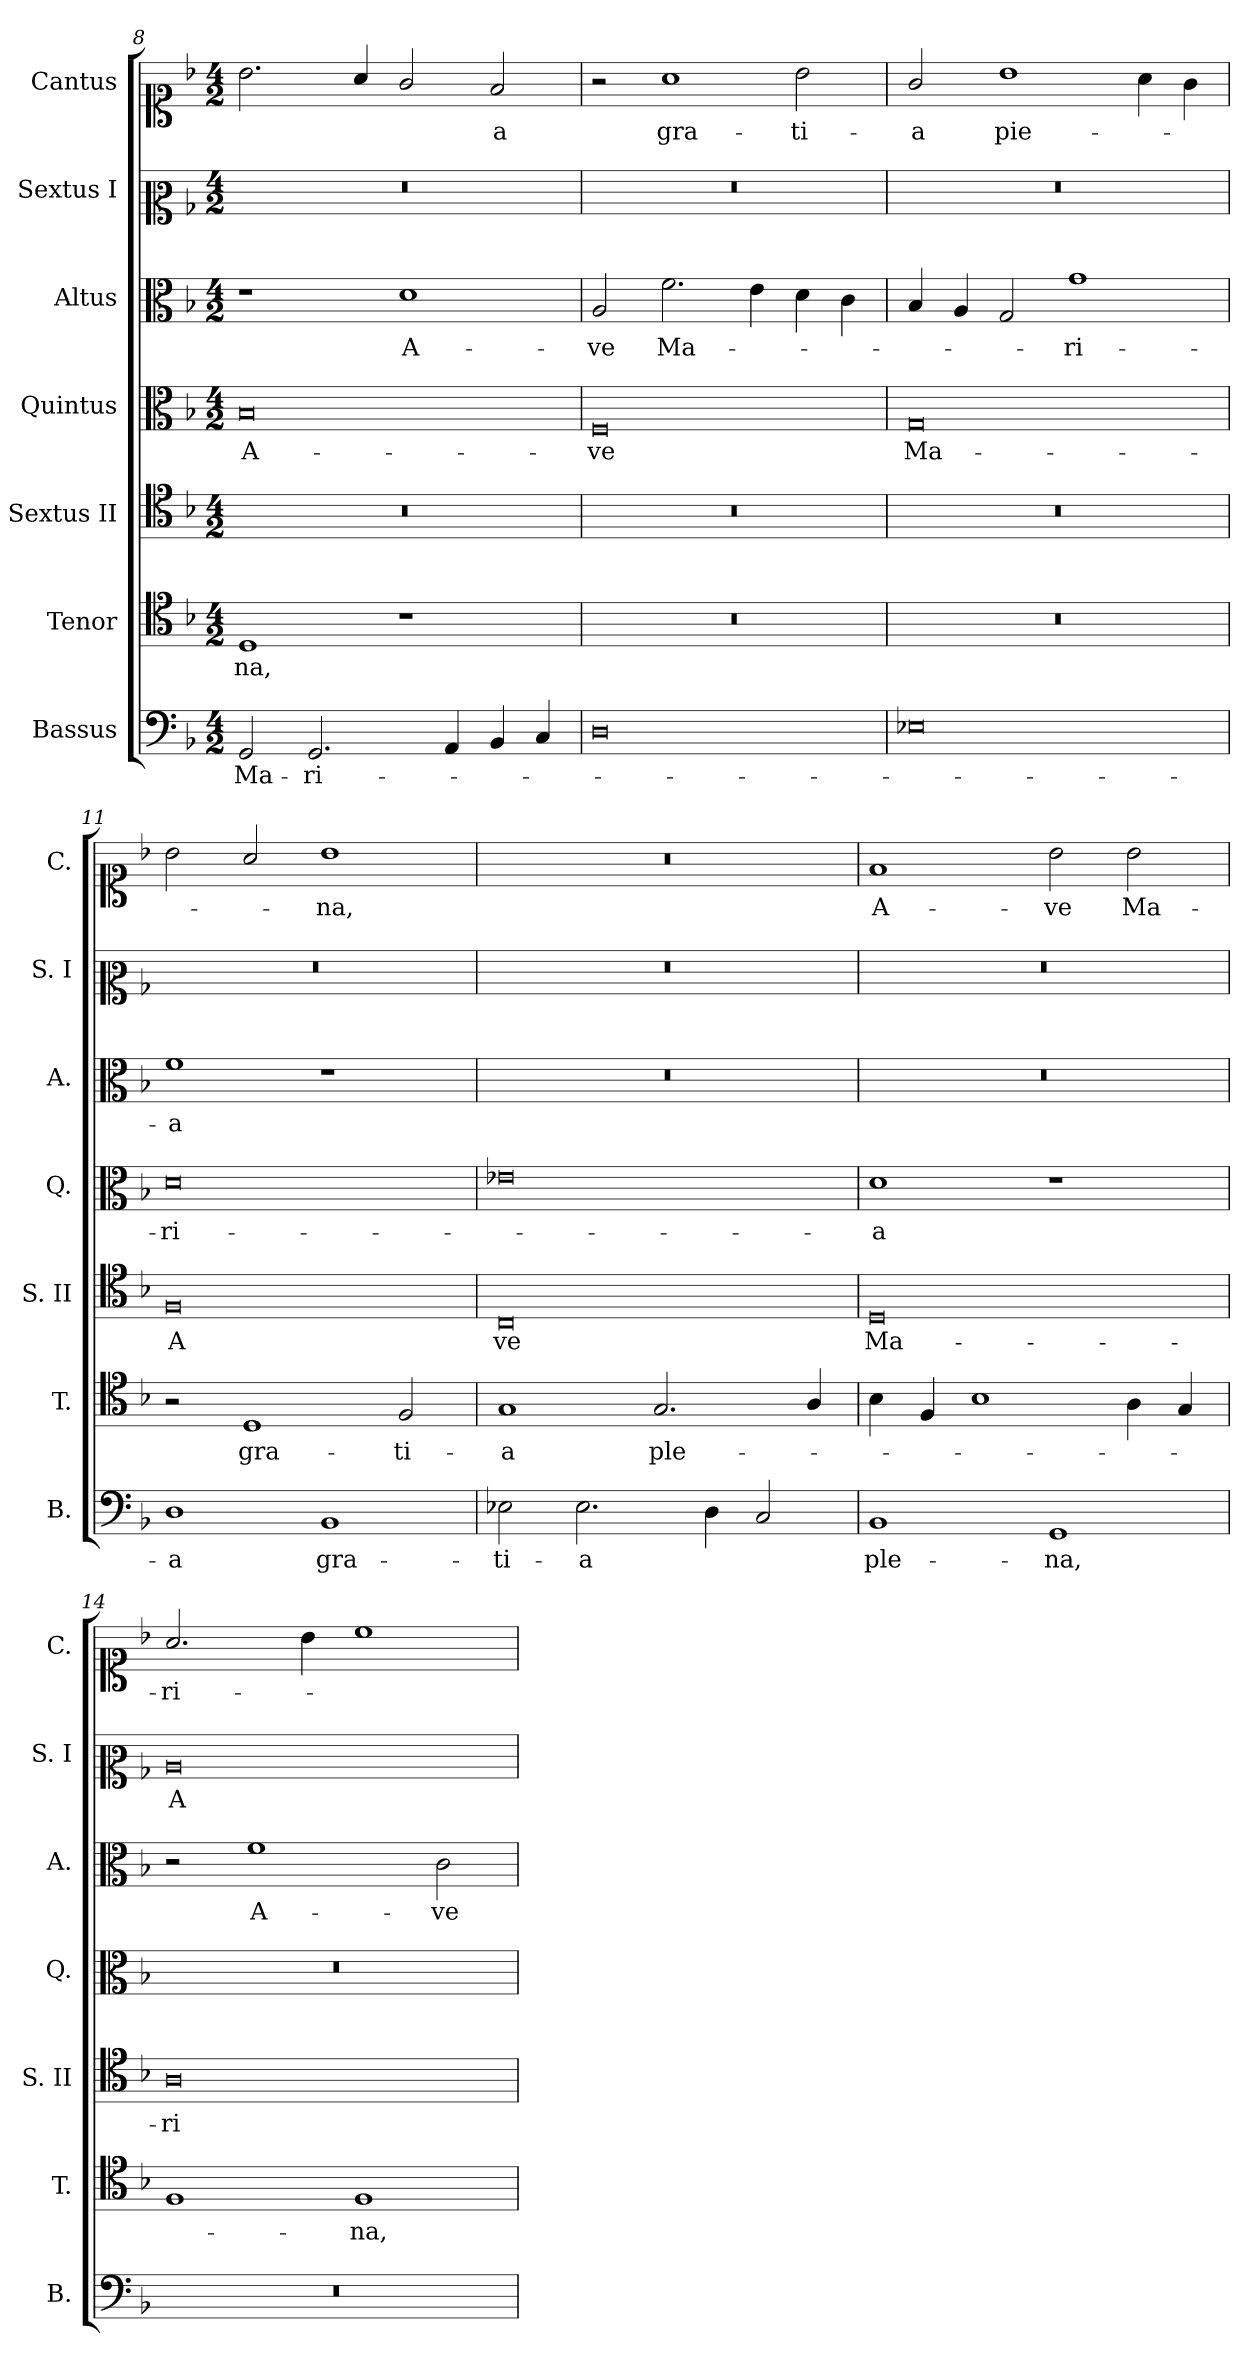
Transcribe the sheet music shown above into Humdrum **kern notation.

**kern	**text	**kern	**text	**kern	**text	**kern	**text	**kern	**text	**kern	**text	**kern	**text
*part7	*part7	*part6	*part6	*part5	*part5	*part4	*part4	*part3	*part3	*part2	*part2	*part1	*part1
*staff7	*staff7	*staff6	*staff6	*staff5	*staff5	*staff4	*staff4	*staff3	*staff3	*staff2	*staff2	*staff1	*staff1
*I"Bassus	*	*I"Tenor	*	*I"Sextus II	*	*I"Quintus	*	*I"Altus	*	*I"Sextus I	*	*I"Cantus	*
*I'B.	*	*I'T.	*	*I'S. II	*	*I'Q.	*	*I'A.	*	*I'S. I	*	*I'C.	*
*clefF4	*	*clefC4	*	*clefC4	*	*clefC3	*	*clefC3	*	*clefC2	*	*clefC1	*
*k[b-]	*	*k[b-]	*	*k[b-]	*	*k[b-]	*	*k[b-]	*	*k[b-]	*	*k[b-]	*
*M4/2	*	*M4/2	*	*M4/2	*	*M4/2	*	*M4/2	*	*M4/2	*	*M4/2	*
=8	=8	=8	=8	=8	=8	=8	=8	=8	=8	=8	=8	=8	=8
2GG/	Ma-	1D	-na,	0r	.	0B-	A-	1r	.	0r	.	2.b-\	.
2.GG/	-ri-	.	.	.	.	.	.	.	.	.	.	.	.
.	.	.	.	.	.	.	.	.	.	.	.	4a/	.
.	.	1r	.	.	.	.	.	1d	A-	.	.	2g/	.
4AA/	.	.	.	.	.	.	.	.	.	.	.	.	.
4BB-/	.	.	.	.	.	.	.	.	.	.	.	2f/	-a
4C/	.	.	.	.	.	.	.	.	.	.	.	.	.
=9	=9	=9	=9	=9	=9	=9	=9	=9	=9	=9	=9	=9	=9
0D	.	0r	.	0r	.	0F	-ve	2A/	-ve	0r	.	2r	.
.	.	.	.	.	.	.	.	2.f\	Ma-	.	.	1a	gra-
.	.	.	.	.	.	.	.	4e\	.	.	.	.	.
.	.	.	.	.	.	.	.	4d\	.	.	.	2b-\	-ti-
.	.	.	.	.	.	.	.	4c\	.	.	.	.	.
=10	=10	=10	=10	=10	=10	=10	=10	=10	=10	=10	=10	=10	=10
0E-X	.	0r	.	0r	.	0G	Ma-	4B-/	.	0r	.	2g/	-a
.	.	.	.	.	.	.	.	4A/	.	.	.	.	.
.	.	.	.	.	.	.	.	2G/	.	.	.	1b-	pie-
.	.	.	.	.	.	.	.	1g	-ri-	.	.	.	.
.	.	.	.	.	.	.	.	.	.	.	.	4a\	.
.	.	.	.	.	.	.	.	.	.	.	.	4g\	.
=11	=11	=11	=11	=11	=11	=11	=11	=11	=11	=11	=11	=11	=11
1D	-a	2r	.	0F	A	0d	-ri-	1f	-a	0r	.	2b-\	.
.	.	1D	gra-	.	.	.	.	.	.	.	.	2a/	.
1BB-	gra-	.	.	.	.	.	.	1r	.	.	.	1b-	-na,
.	.	2F/	-ti-	.	.	.	.	.	.	.	.	.	.
=12	=12	=12	=12	=12	=12	=12	=12	=12	=12	=12	=12	=12	=12
2E-X\	-ti-	1G	-a	0C	ve	0e-X	.	0r	.	0r	.	0r	.
2.E-\	-a	.	.	.	.	.	.	.	.	.	.	.	.
.	.	2.G/	ple-	.	.	.	.	.	.	.	.	.	.
4D\	.	.	.	.	.	.	.	.	.	.	.	.	.
2C/	.	.	.	.	.	.	.	.	.	.	.	.	.
.	.	4A/	.	.	.	.	.	.	.	.	.	.	.
=13	=13	=13	=13	=13	=13	=13	=13	=13	=13	=13	=13	=13	=13
1BB-	ple-	4B-\	.	0D	Ma-	1d	-a	0r	.	0r	.	1f	A-
.	.	4F/	.	.	.	.	.	.	.	.	.	.	.
.	.	1B-	.	.	.	.	.	.	.	.	.	.	.
1GG	-na,	.	.	.	.	1r	.	.	.	.	.	2b-\	-ve
.	.	4A\	.	.	.	.	.	.	.	.	.	2b-\	Ma-
.	.	4G/	.	.	.	.	.	.	.	.	.	.	.
!!LO:PB:g=z
=14	=14	=14	=14	=14	=14	=14	=14	=14	=14	=14	=14	=14	=14
0r	.	1F	.	0A	-ri-	0r	.	2r	.	0c	A-	2.a/	-ri-
.	.	.	.	.	.	.	.	1f	A-	.	.	.	.
.	.	.	.	.	.	.	.	.	.	.	.	4b-\	.
.	.	1F	-na,	.	.	.	.	.	.	.	.	1cc	.
.	.	.	.	.	.	.	.	2c\	-ve	.	.	.	.
=	=	=	=	=	=	=	=	=	=	=	=	=	=
*-	*-	*-	*-	*-	*-	*-	*-	*-	*-	*-	*-	*-	*-
